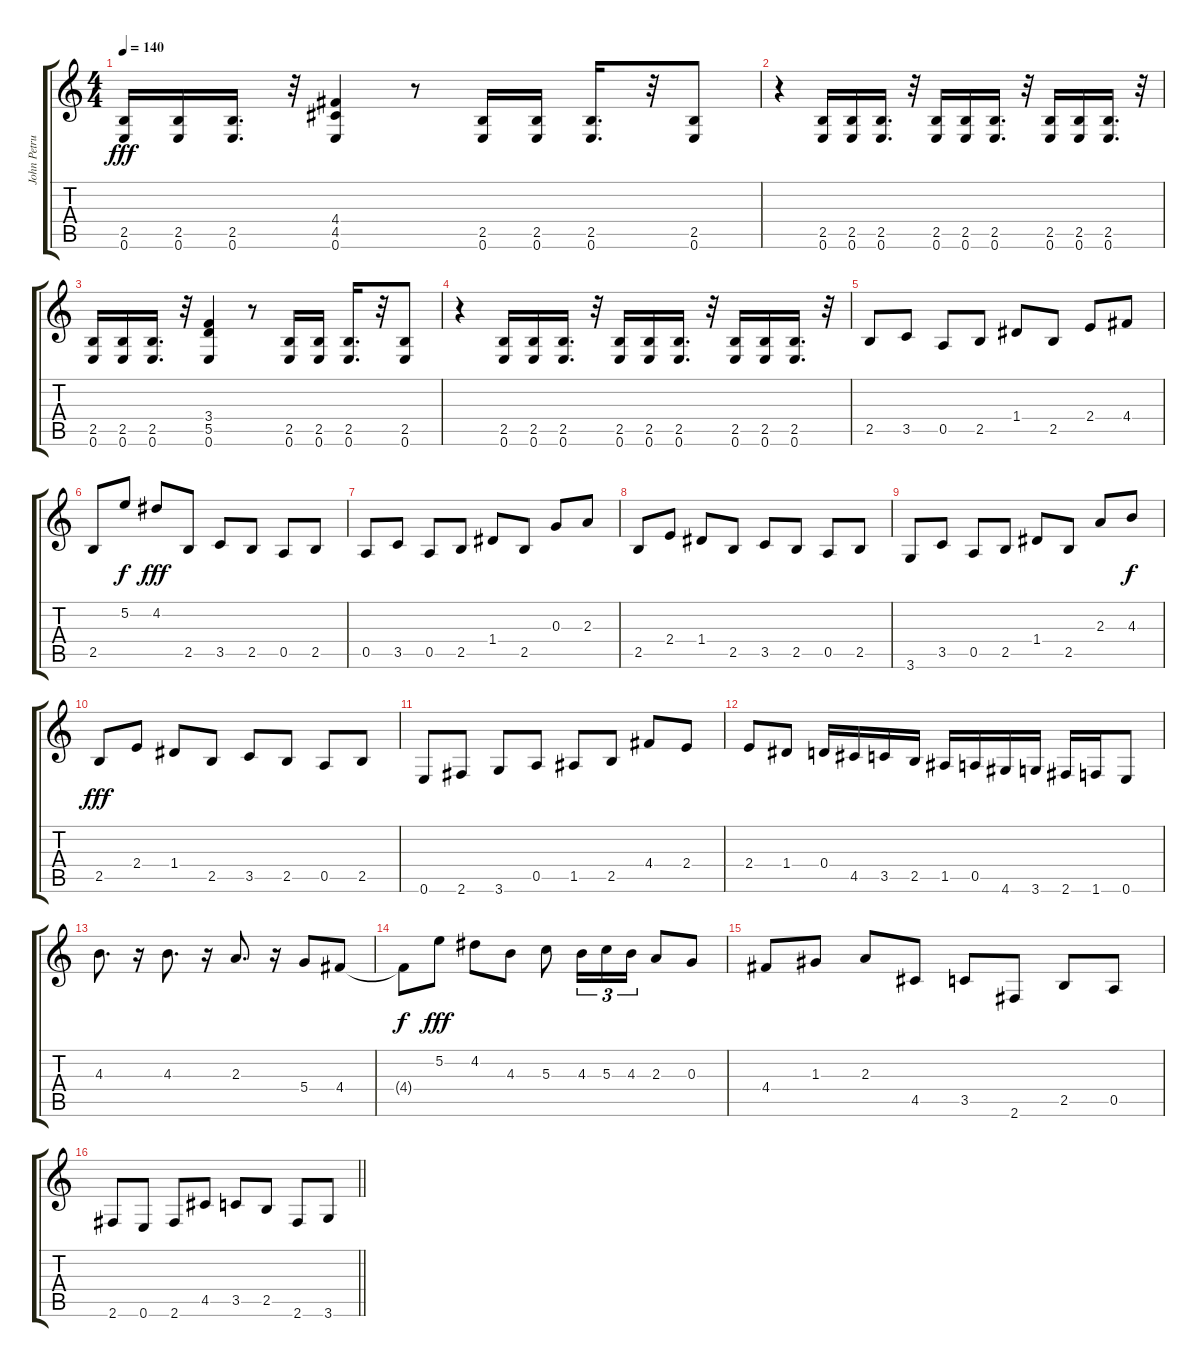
\track ("John Petrucci" "John Petru") {instrument distortionguitar}
\staff {score tabs}
\tuning (E4 B3 G3 D3 A2 E2) {hide}
\ts (4 4)
\tempo 140
\clef g2
\ks c
(2.5 0.6).16{dy fff} (2.5 0.6).16 (2.5 0.6).16{d} r.32 (4.4 4.5 0.6).4 r.8 (2.5 0.6).16 (2.5 0.6).16 (2.5 0.6).16{d} r.32 (2.5 0.6).8 |
r.4 (2.5 0.6).16 (2.5 0.6).16 (2.5 0.6).16{d} r.32 (2.5 0.6).16 (2.5 0.6).16 (2.5 0.6).16{d} r.32 (2.5 0.6).16 (2.5 0.6).16 (2.5 0.6).16{d} r.32 |
(2.5 0.6).16 (2.5 0.6).16 (2.5 0.6).16{d} r.32 (3.4 5.5 0.6).4 r.8 (2.5 0.6).16 (2.5 0.6).16 (2.5 0.6).16{d} r.32 (2.5 0.6).8 |
r.4 (2.5 0.6).16 (2.5 0.6).16 (2.5 0.6).16{d} r.32 (2.5 0.6).16 (2.5 0.6).16 (2.5 0.6).16{d} r.32 (2.5 0.6).16 (2.5 0.6).16 (2.5 0.6).16{d} r.32 |
2.5.8 3.5.8 0.5.8 2.5.8 1.4.8 2.5.8 2.4.8 4.4.8 |
2.5.8 5.2.8{dy f} 4.2.8{dy fff} 2.5.8 3.5.8 2.5.8 0.5.8 2.5.8 |
0.5.8 3.5.8 0.5.8 2.5.8 1.4.8 2.5.8 0.3.8 2.3.8 |
2.5.8 2.4.8 1.4.8 2.5.8 3.5.8 2.5.8 0.5.8 2.5.8 |
3.6.8 3.5.8 0.5.8 2.5.8 1.4.8 2.5.8 2.3.8 4.3.8{dy f} |
2.5.8{dy fff} 2.4.8 1.4.8 2.5.8 3.5.8 2.5.8 0.5.8 2.5.8 |
0.6.8 2.6.8 3.6.8 0.5.8 1.5.8 2.5.8 4.4.8 2.4.8 |
2.4.8 1.4.8 0.4.16 4.5.16 3.5.16 2.5.16 1.5.16 0.5.16 4.6.16 3.6.16 2.6.16 1.6.16 0.6.8 |
4.3.8{d} r.16 4.3.8{d} r.16 2.3.8{d} r.16 5.4.8 4.4.8 |
4.4{t}.8{dy f} 5.2.8{dy fff} 4.2.8 4.3.8 5.3.8 4.3.16{tu (3 2)} 5.3.16{tu (3 2)} 4.3.16{tu (3 2)} 2.3.8 0.3.8 |
4.4.8 1.3.8 2.3.8 4.5.8 3.5.8 2.6.8 2.5.8 0.5.8 |
\barLineRight lightlight
2.6.8 0.6.8 2.6.8 4.5.8 3.5.8 2.5.8 2.6.8 3.6.8
